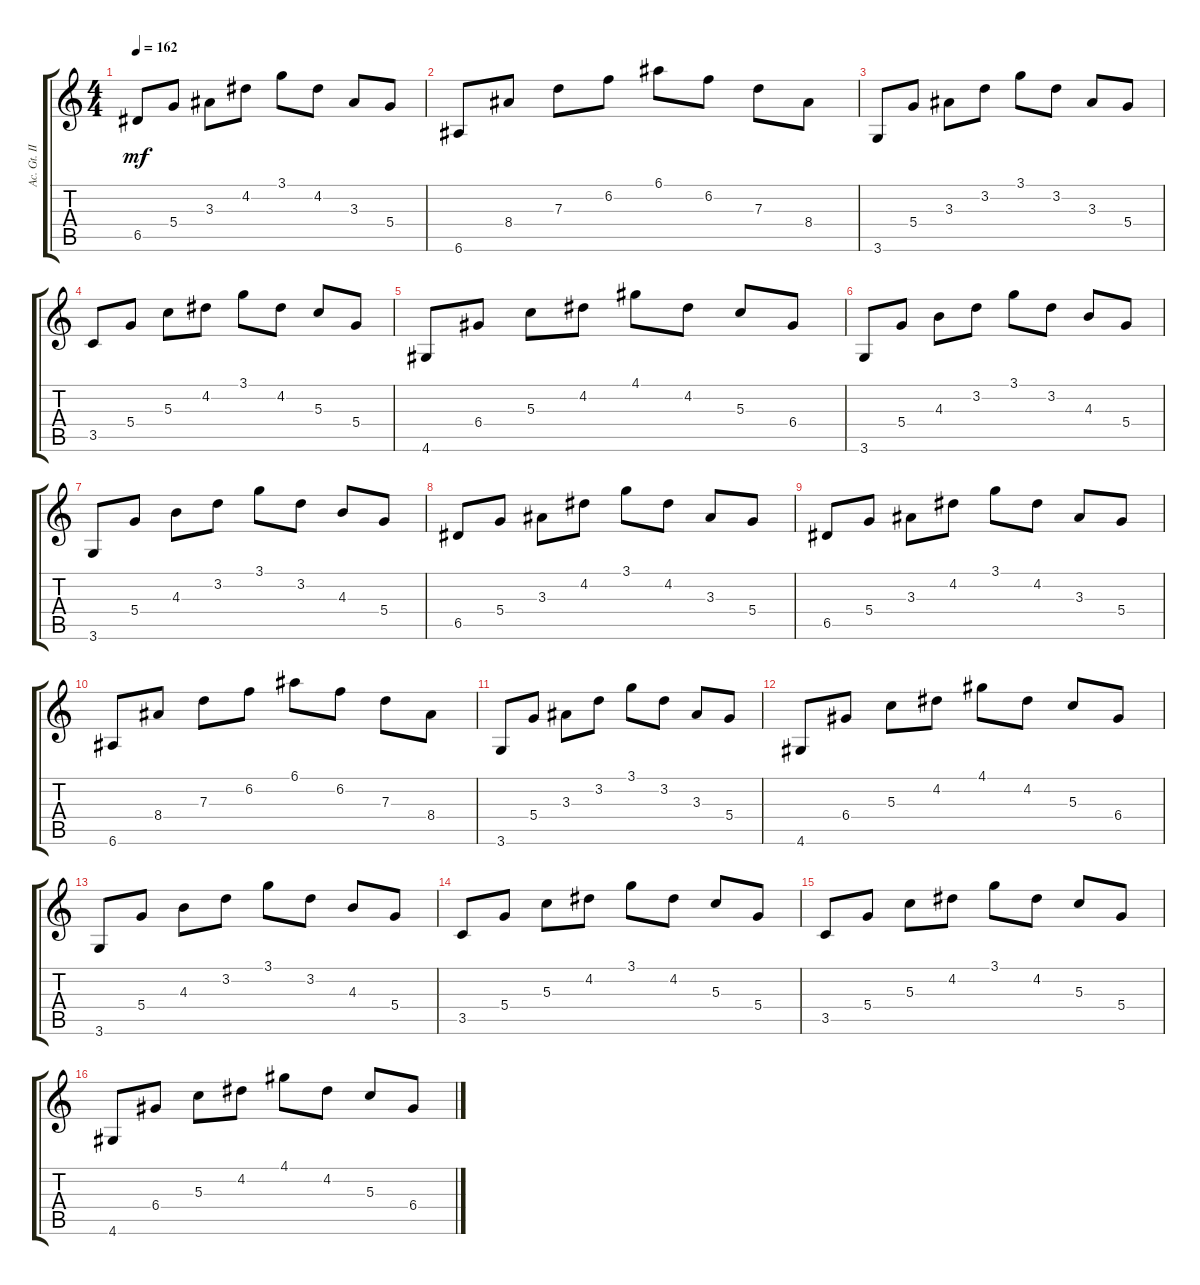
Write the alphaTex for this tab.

\track ("Ac. Gt. II" "Ac. Gt. II") {instrument acousticguitarsteel}
\staff {score tabs}
\tuning (E4 B3 G3 D3 A2 E2) {hide}
\ts (4 4)
\tempo 162
\clef g2
\ks c
6.5.8{dy mf} 5.4.8 3.3.8 4.2.8 3.1.8 4.2.8 3.3.8 5.4.8 |
6.6.8 8.4.8 7.3.8 6.2.8 6.1.8 6.2.8 7.3.8 8.4.8 |
3.6.8 5.4.8 3.3.8 3.2.8 3.1.8 3.2.8 3.3.8 5.4.8 |
3.5.8 5.4.8 5.3.8 4.2.8 3.1.8 4.2.8 5.3.8 5.4.8 |
4.6.8 6.4.8 5.3.8 4.2.8 4.1.8 4.2.8 5.3.8 6.4.8 |
3.6.8 5.4.8 4.3.8 3.2.8 3.1.8 3.2.8 4.3.8 5.4.8 |
3.6.8 5.4.8 4.3.8 3.2.8 3.1.8 3.2.8 4.3.8 5.4.8 |
6.5.8 5.4.8 3.3.8 4.2.8 3.1.8 4.2.8 3.3.8 5.4.8 |
6.5.8 5.4.8 3.3.8 4.2.8 3.1.8 4.2.8 3.3.8 5.4.8 |
6.6.8 8.4.8 7.3.8 6.2.8 6.1.8 6.2.8 7.3.8 8.4.8 |
3.6.8 5.4.8 3.3.8 3.2.8 3.1.8 3.2.8 3.3.8 5.4.8 |
4.6.8 6.4.8 5.3.8 4.2.8 4.1.8 4.2.8 5.3.8 6.4.8 |
3.6.8 5.4.8 4.3.8 3.2.8 3.1.8 3.2.8 4.3.8 5.4.8 |
3.5.8 5.4.8 5.3.8 4.2.8 3.1.8 4.2.8 5.3.8 5.4.8 |
3.5.8 5.4.8 5.3.8 4.2.8 3.1.8 4.2.8 5.3.8 5.4.8 |
4.6.8 6.4.8 5.3.8 4.2.8 4.1.8 4.2.8 5.3.8 6.4.8
